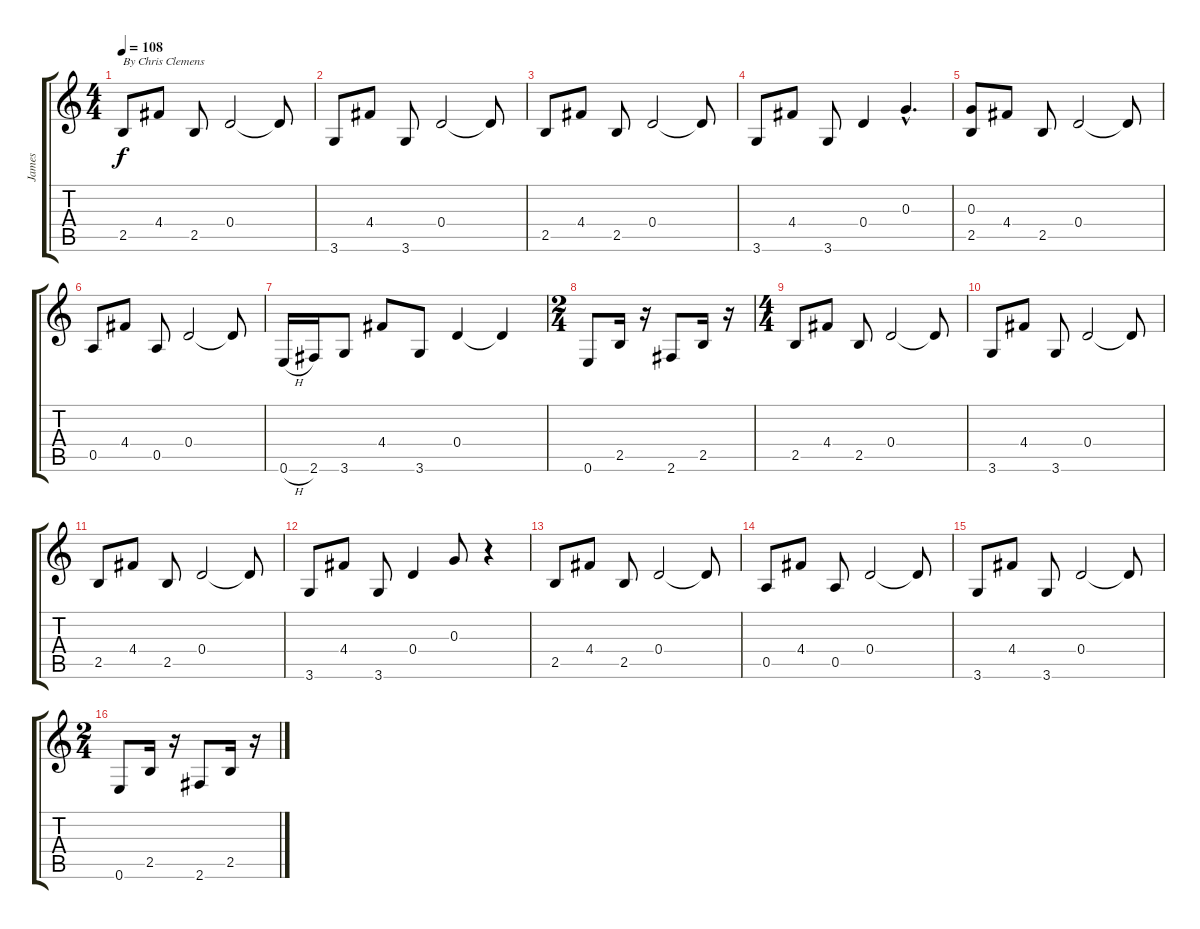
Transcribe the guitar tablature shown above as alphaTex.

\track ("James" "James") {instrument electricguitarclean}
\staff {score tabs}
\tuning (E4 B3 G3 D3 A2 E2) {hide}
\ts (4 4)
\tempo 108
\clef g2
\ks c
2.5.8{txt "By Chris Clemens" dy f instrument electricguitarclean} 4.4.8 2.5.8 0.4.2 0.4{t}.8 |
3.6.8 4.4.8 3.6.8 0.4.2 0.4{t}.8 |
2.5.8 4.4.8 2.5.8 0.4.2 0.4{t}.8 |
3.6.8 4.4.8 3.6.8 0.4.4 0.3{hac}.4{d} |
(0.3 2.5).8 4.4.8 2.5.8 0.4.2 0.4{t}.8 |
0.5.8 4.4.8 0.5.8 0.4.2 0.4{t}.8 |
0.6{h}.16 2.6.16 3.6.8 4.4.8 3.6.8 0.4.4 0.4{t}.4 |
\ts (2 4)
0.6.8 2.5.16 r.16 2.6.8 2.5.16 r.16 |
\ts (4 4)
2.5.8 4.4.8 2.5.8 0.4.2 0.4{t}.8 |
3.6.8 4.4.8 3.6.8 0.4.2 0.4{t}.8 |
2.5.8 4.4.8 2.5.8 0.4.2 0.4{t}.8 |
3.6.8 4.4.8 3.6.8 0.4.4 0.3.8 r.4 |
2.5.8 4.4.8 2.5.8 0.4.2 0.4{t}.8 |
0.5.8 4.4.8 0.5.8 0.4.2 0.4{t}.8 |
3.6.8 4.4.8 3.6.8 0.4.2 0.4{t}.8 |
\ts (2 4)
0.6.8 2.5.16 r.16 2.6.8 2.5.16 r.16
